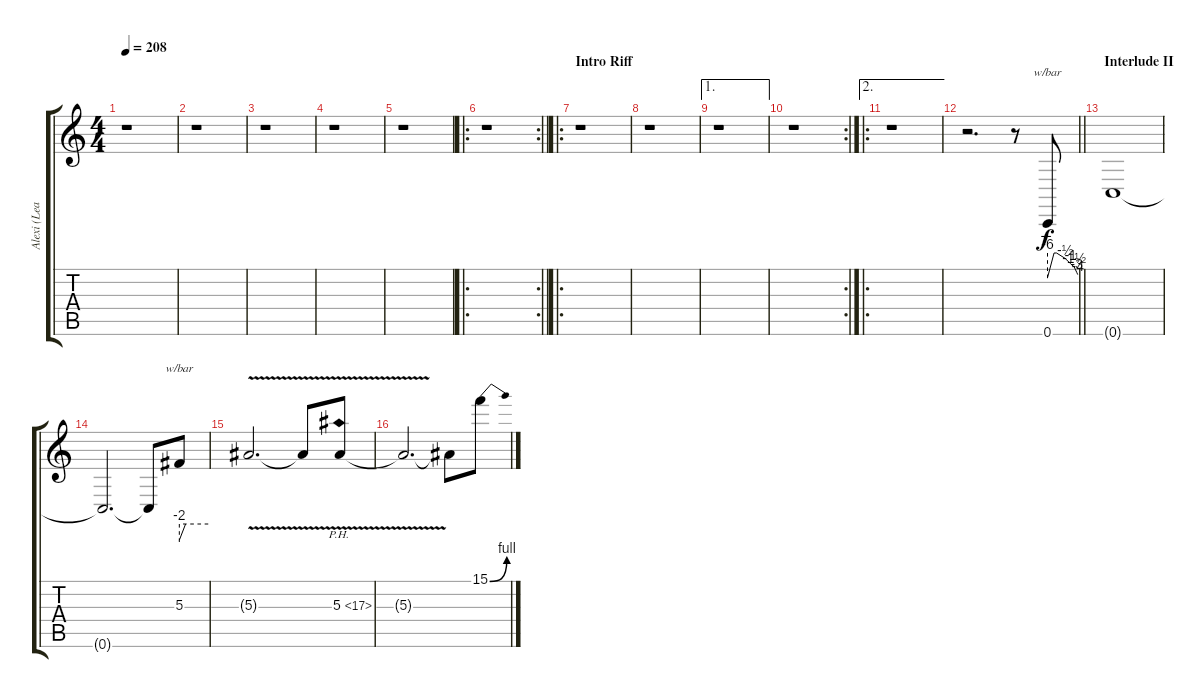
\track ("Alexi (Lead Guitar)" "Alexi (Lea") {instrument distortionguitar}
\staff {score tabs}
\tuning (D4 A3 F3 C3 G2 C2) {hide}
\ts (4 4)
\tempo 208
\clef g2
\ks c
r.1{dy f} |
r.1 |
r.1 |
r.1 |
r.1 |
\ro
\rc 2
\barLineRight lightlight
r.1 |
\ro
\section ("" "Intro Riff")
r.1 |
r.1 |
\ae 1
r.1 |
\rc 2
r.1 |
\ae 2
\ro
r.1 |
\barLineRight lightlight
r.2{d} r.8 0.6.8{tbe (custom default 0 -24 13 0 18 0 35 -2 46 -4 53 -6 58 -12 60 -16) volume 16 balance 8 instrument distortionguitar} |
\section ("" "Interlude II")
0.6{t}.1 |
0.6{t}.2{d} 0.6{t}.8 5.3.8{tbe (custom default 0 -8 13 0 60 0) volume 16 balance 8 instrument distortionguitar} |
5.3{v t}.2{d} 5.3{t}.8 5.3{ph 12 v}.8 |
5.3{t}.2{d} 5.3{t}.8 15.1{be (bend 0 0 60 4)}.8
